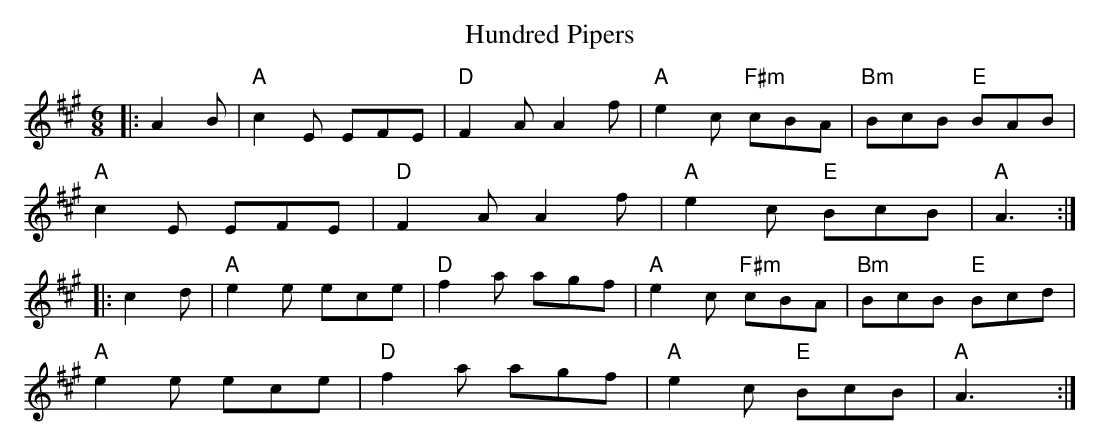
X:1
T:Hundred Pipers
M:6/8
K:A
|:A2B| "A"c2E EFE | "D"F2A A2f | "A"e2c "F#m"cBA | "Bm"BcB "E"BAB |
"A"c2E EFE | "D"F2A A2f | "A"e2c "E"BcB |"A" A3 :|
|: c2d|"A"e2e ece | "D"f2a agf | "A"e2c "F#m"cBA | "Bm"BcB "E"Bcd |
"A" e2e ece | "D" f2a agf | "A" e2c "E"BcB |"A" A3 y:|
